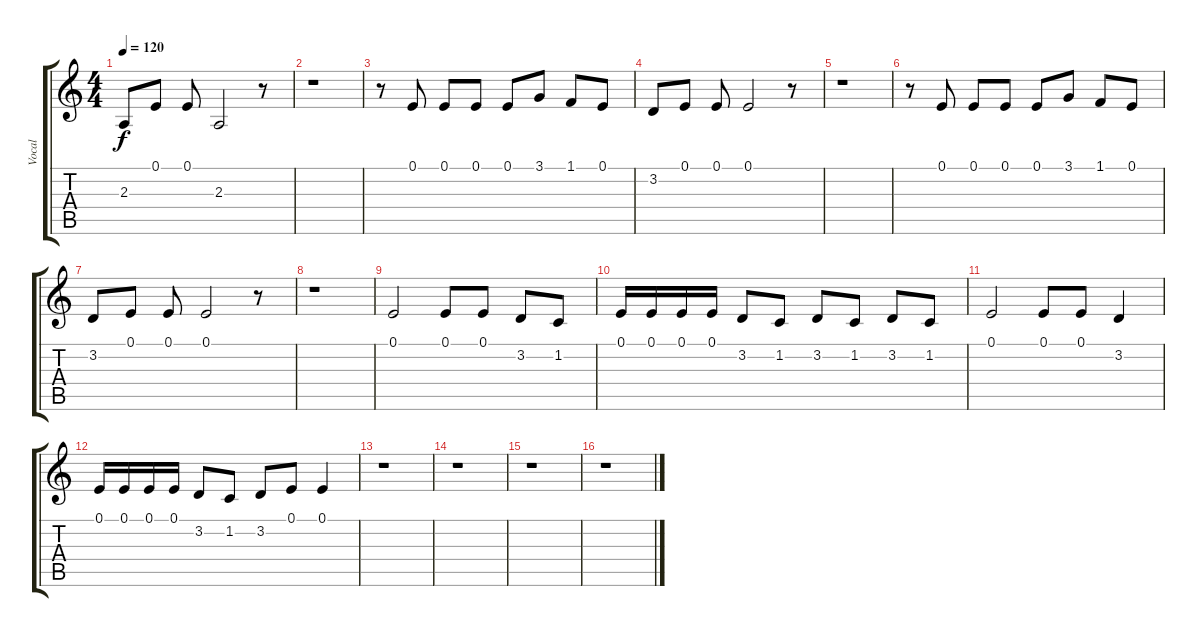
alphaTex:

\track ("Vocal" "Vocal") {instrument honkytonkpiano}
\staff {score tabs}
\tuning (E4 B3 G3 D3 A2 E2) {hide}
\ts (4 4)
\tempo 120
\clef g2
\ks c
2.3.8{dy f} 0.1.8 0.1.8 2.3.2 r.8 |
r.1 |
r.8 0.1.8 0.1.8 0.1.8 0.1.8 3.1.8 1.1.8 0.1.8 |
3.2.8 0.1.8 0.1.8 0.1.2 r.8 |
r.1 |
r.8 0.1.8 0.1.8 0.1.8 0.1.8 3.1.8 1.1.8 0.1.8 |
3.2.8 0.1.8 0.1.8 0.1.2 r.8 |
r.1 |
0.1.2 0.1.8 0.1.8 3.2.8 1.2.8 |
0.1.16 0.1.16 0.1.16 0.1.16 3.2.8 1.2.8 3.2.8 1.2.8 3.2.8 1.2.8 |
0.1.2 0.1.8 0.1.8 3.2.4 |
0.1.16 0.1.16 0.1.16 0.1.16 3.2.8 1.2.8 3.2.8 0.1.8 0.1.4 |
r.1 |
r.1 |
r.1 |
r.1
